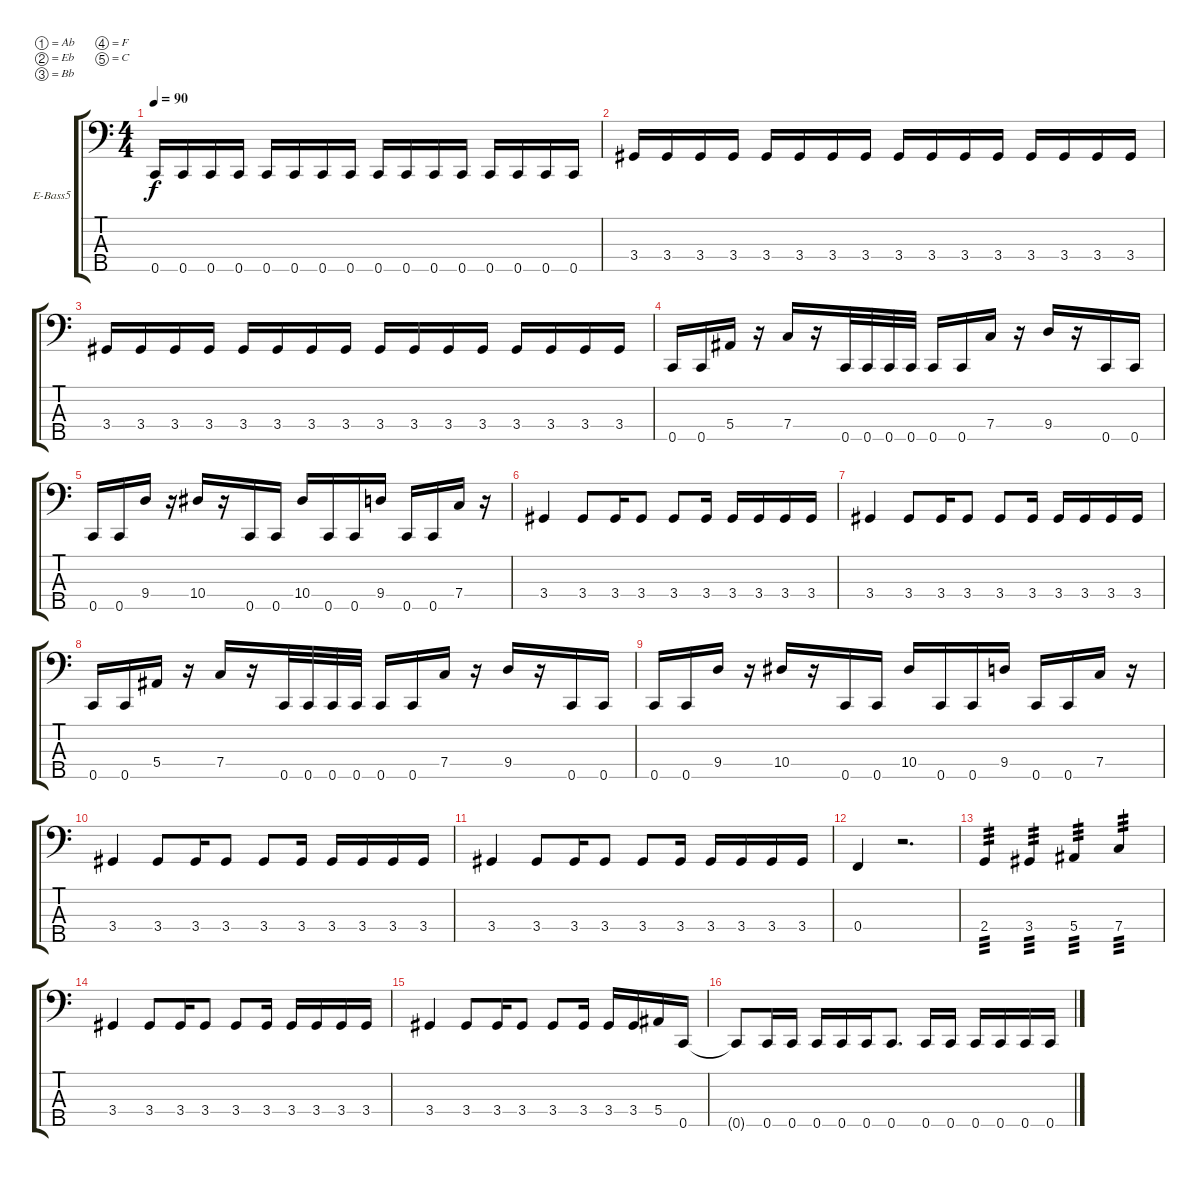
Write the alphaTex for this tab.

\bracketExtendMode groupsimilarinstruments
\firstSystemTrackNameOrientation horizontal
\otherSystemsTrackNameOrientation horizontal
\track ("[DENVER]" "E-Bass5") {instrument electricbassfinger}
\staff {score tabs}
\tuning (Ab2 Eb2 Bb1 F1 C1)
\ts (4 4)
\tempo 90
\clef f4
\ks c
0.5.16{dy f} 0.5.16 0.5.16 0.5.16 0.5.16 0.5.16 0.5.16 0.5.16 0.5.16 0.5.16 0.5.16 0.5.16 0.5.16 0.5.16 0.5.16 0.5.16 |
3.4.16 3.4.16 3.4.16 3.4.16 3.4.16 3.4.16 3.4.16 3.4.16 3.4.16 3.4.16 3.4.16 3.4.16 3.4.16 3.4.16 3.4.16 3.4.16 |
3.4.16 3.4.16 3.4.16 3.4.16 3.4.16 3.4.16 3.4.16 3.4.16 3.4.16 3.4.16 3.4.16 3.4.16 3.4.16 3.4.16 3.4.16 3.4.16 |
0.5.16 0.5.16 5.4.16 r.16 7.4.16 r.16 0.5.32 0.5.32 0.5.32 0.5.32 0.5.16 0.5.16 7.4.16 r.16 9.4.16 r.16 0.5.16 0.5.16 |
0.5.16 0.5.16 9.4.16 r.16 10.4.16 r.16 0.5.16 0.5.16 10.4.16 0.5.16 0.5.16 9.4.16 0.5.16 0.5.16 7.4.16 r.16 |
3.4.4 3.4.8 3.4.16 3.4.8 3.4.8 3.4.16 3.4.16 3.4.16 3.4.16 3.4.16 |
3.4.4 3.4.8 3.4.16 3.4.8 3.4.8 3.4.16 3.4.16 3.4.16 3.4.16 3.4.16 |
0.5.16 0.5.16 5.4.16 r.16 7.4.16 r.16 0.5.32 0.5.32 0.5.32 0.5.32 0.5.16 0.5.16 7.4.16 r.16 9.4.16 r.16 0.5.16 0.5.16 |
0.5.16 0.5.16 9.4.16 r.16 10.4.16 r.16 0.5.16 0.5.16 10.4.16 0.5.16 0.5.16 9.4.16 0.5.16 0.5.16 7.4.16 r.16 |
3.4.4 3.4.8 3.4.16 3.4.8 3.4.8 3.4.16 3.4.16 3.4.16 3.4.16 3.4.16 |
3.4.4 3.4.8 3.4.16 3.4.8 3.4.8 3.4.16 3.4.16 3.4.16 3.4.16 3.4.16 |
0.4.4 r.2{d} |
2.4.4{tp 3} 3.4.4{tp 3} 5.4.4{tp 3} 7.4.4{tp 3} |
3.4.4 3.4.8 3.4.16 3.4.8 3.4.8 3.4.16 3.4.16 3.4.16 3.4.16 3.4.16 |
3.4.4 3.4.8 3.4.16 3.4.8 3.4.8 3.4.16 3.4.16 3.4.16 5.4.16 0.5.16 |
0.5{t}.8 0.5.16 0.5.16 0.5.16 0.5.16 0.5.16 0.5.8{d} 0.5.16 0.5.16 0.5.16 0.5.16 0.5.16 0.5.16
